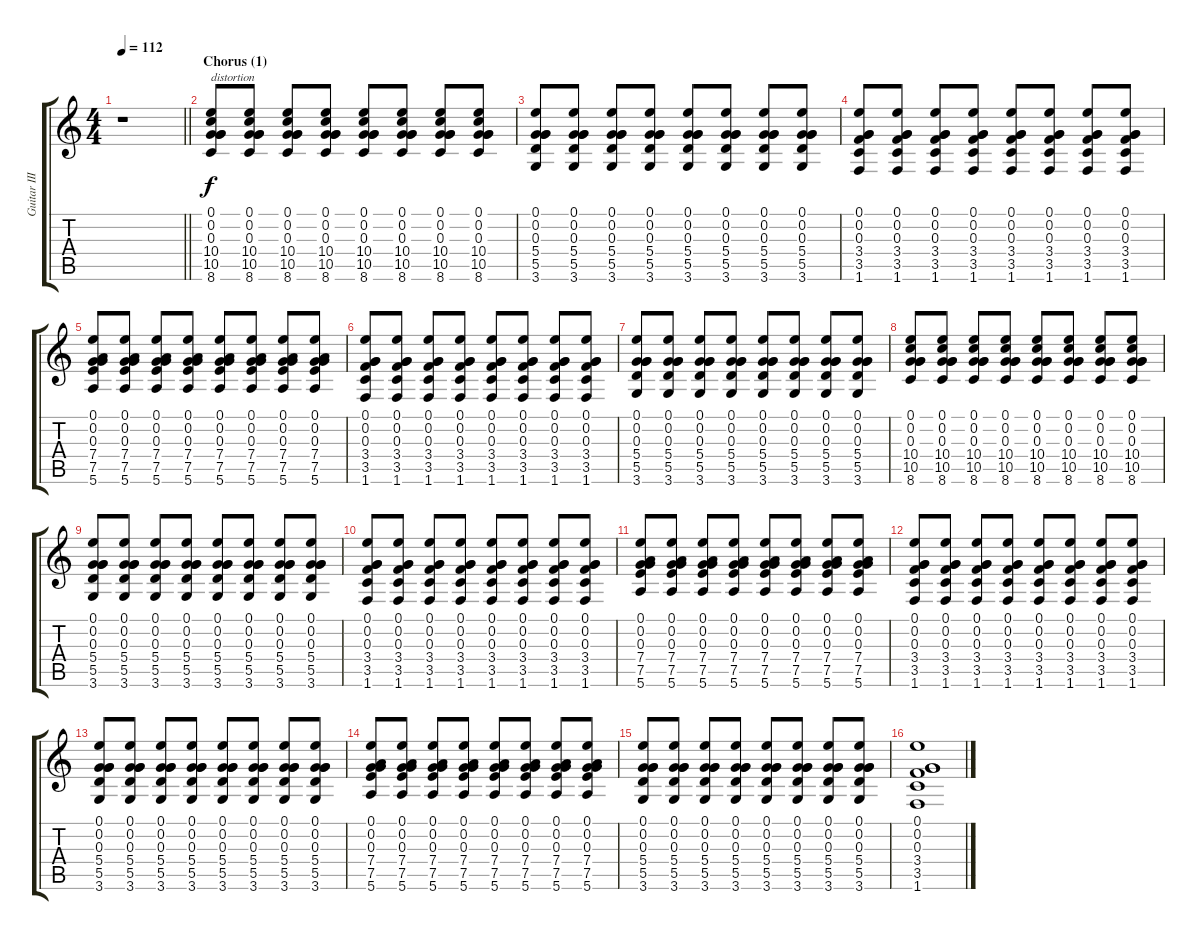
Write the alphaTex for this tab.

\track ("Guitar III (Aiji)" "Guitar III") {instrument electricguitarjazz}
\staff {score tabs}
\tuning (E4 G3 G3 D3 A2 E2) {hide}
\ts (4 4)
\tempo 112
\clef g2
\barLineRight lightlight
\ks c
r.1{dy f} |
\section ("" "Chorus (1)")
(0.1 0.2 0.3 10.4 10.5 8.6).8{txt "distortion" instrument distortionguitar} (0.1 0.2 0.3 10.4 10.5 8.6).8 (0.1 0.2 0.3 10.4 10.5 8.6).8 (0.1 0.2 0.3 10.4 10.5 8.6).8 (0.1 0.2 0.3 10.4 10.5 8.6).8 (0.1 0.2 0.3 10.4 10.5 8.6).8 (0.1 0.2 0.3 10.4 10.5 8.6).8 (0.1 0.2 0.3 10.4 10.5 8.6).8 |
(0.1 0.2 0.3 5.4 5.5 3.6).8 (0.1 0.2 0.3 5.4 5.5 3.6).8 (0.1 0.2 0.3 5.4 5.5 3.6).8 (0.1 0.2 0.3 5.4 5.5 3.6).8 (0.1 0.2 0.3 5.4 5.5 3.6).8 (0.1 0.2 0.3 5.4 5.5 3.6).8 (0.1 0.2 0.3 5.4 5.5 3.6).8 (0.1 0.2 0.3 5.4 5.5 3.6).8 |
(0.1 0.2 0.3 3.4 3.5 1.6).8 (0.1 0.2 0.3 3.4 3.5 1.6).8 (0.1 0.2 0.3 3.4 3.5 1.6).8 (0.1 0.2 0.3 3.4 3.5 1.6).8 (0.1 0.2 0.3 3.4 3.5 1.6).8 (0.1 0.2 0.3 3.4 3.5 1.6).8 (0.1 0.2 0.3 3.4 3.5 1.6).8 (0.1 0.2 0.3 3.4 3.5 1.6).8 |
(0.1 0.2 0.3 7.4 7.5 5.6).8 (0.1 0.2 0.3 7.4 7.5 5.6).8 (0.1 0.2 0.3 7.4 7.5 5.6).8 (0.1 0.2 0.3 7.4 7.5 5.6).8 (0.1 0.2 0.3 7.4 7.5 5.6).8 (0.1 0.2 0.3 7.4 7.5 5.6).8 (0.1 0.2 0.3 7.4 7.5 5.6).8 (0.1 0.2 0.3 7.4 7.5 5.6).8 |
(0.1 0.2 0.3 3.4 3.5 1.6).8 (0.1 0.2 0.3 3.4 3.5 1.6).8 (0.1 0.2 0.3 3.4 3.5 1.6).8 (0.1 0.2 0.3 3.4 3.5 1.6).8 (0.1 0.2 0.3 3.4 3.5 1.6).8 (0.1 0.2 0.3 3.4 3.5 1.6).8 (0.1 0.2 0.3 3.4 3.5 1.6).8 (0.1 0.2 0.3 3.4 3.5 1.6).8 |
(0.1 0.2 0.3 5.4 5.5 3.6).8 (0.1 0.2 0.3 5.4 5.5 3.6).8 (0.1 0.2 0.3 5.4 5.5 3.6).8 (0.1 0.2 0.3 5.4 5.5 3.6).8 (0.1 0.2 0.3 5.4 5.5 3.6).8 (0.1 0.2 0.3 5.4 5.5 3.6).8 (0.1 0.2 0.3 5.4 5.5 3.6).8 (0.1 0.2 0.3 5.4 5.5 3.6).8 |
(0.1 0.2 0.3 10.4 10.5 8.6).8 (0.1 0.2 0.3 10.4 10.5 8.6).8 (0.1 0.2 0.3 10.4 10.5 8.6).8 (0.1 0.2 0.3 10.4 10.5 8.6).8 (0.1 0.2 0.3 10.4 10.5 8.6).8 (0.1 0.2 0.3 10.4 10.5 8.6).8 (0.1 0.2 0.3 10.4 10.5 8.6).8 (0.1 0.2 0.3 10.4 10.5 8.6).8 |
(0.1 0.2 0.3 5.4 5.5 3.6).8 (0.1 0.2 0.3 5.4 5.5 3.6).8 (0.1 0.2 0.3 5.4 5.5 3.6).8 (0.1 0.2 0.3 5.4 5.5 3.6).8 (0.1 0.2 0.3 5.4 5.5 3.6).8 (0.1 0.2 0.3 5.4 5.5 3.6).8 (0.1 0.2 0.3 5.4 5.5 3.6).8 (0.1 0.2 0.3 5.4 5.5 3.6).8 |
(0.1 0.2 0.3 3.4 3.5 1.6).8 (0.1 0.2 0.3 3.4 3.5 1.6).8 (0.1 0.2 0.3 3.4 3.5 1.6).8 (0.1 0.2 0.3 3.4 3.5 1.6).8 (0.1 0.2 0.3 3.4 3.5 1.6).8 (0.1 0.2 0.3 3.4 3.5 1.6).8 (0.1 0.2 0.3 3.4 3.5 1.6).8 (0.1 0.2 0.3 3.4 3.5 1.6).8 |
(0.1 0.2 0.3 7.4 7.5 5.6).8 (0.1 0.2 0.3 7.4 7.5 5.6).8 (0.1 0.2 0.3 7.4 7.5 5.6).8 (0.1 0.2 0.3 7.4 7.5 5.6).8 (0.1 0.2 0.3 7.4 7.5 5.6).8 (0.1 0.2 0.3 7.4 7.5 5.6).8 (0.1 0.2 0.3 7.4 7.5 5.6).8 (0.1 0.2 0.3 7.4 7.5 5.6).8 |
(0.1 0.2 0.3 3.4 3.5 1.6).8 (0.1 0.2 0.3 3.4 3.5 1.6).8 (0.1 0.2 0.3 3.4 3.5 1.6).8 (0.1 0.2 0.3 3.4 3.5 1.6).8 (0.1 0.2 0.3 3.4 3.5 1.6).8 (0.1 0.2 0.3 3.4 3.5 1.6).8 (0.1 0.2 0.3 3.4 3.5 1.6).8 (0.1 0.2 0.3 3.4 3.5 1.6).8 |
(0.1 0.2 0.3 5.4 5.5 3.6).8 (0.1 0.2 0.3 5.4 5.5 3.6).8 (0.1 0.2 0.3 5.4 5.5 3.6).8 (0.1 0.2 0.3 5.4 5.5 3.6).8 (0.1 0.2 0.3 5.4 5.5 3.6).8 (0.1 0.2 0.3 5.4 5.5 3.6).8 (0.1 0.2 0.3 5.4 5.5 3.6).8 (0.1 0.2 0.3 5.4 5.5 3.6).8 |
(0.1 0.2 0.3 7.4 7.5 5.6).8 (0.1 0.2 0.3 7.4 7.5 5.6).8 (0.1 0.2 0.3 7.4 7.5 5.6).8 (0.1 0.2 0.3 7.4 7.5 5.6).8 (0.1 0.2 0.3 7.4 7.5 5.6).8 (0.1 0.2 0.3 7.4 7.5 5.6).8 (0.1 0.2 0.3 7.4 7.5 5.6).8 (0.1 0.2 0.3 7.4 7.5 5.6).8 |
(0.1 0.2 0.3 5.4 5.5 3.6).8 (0.1 0.2 0.3 5.4 5.5 3.6).8 (0.1 0.2 0.3 5.4 5.5 3.6).8 (0.1 0.2 0.3 5.4 5.5 3.6).8 (0.1 0.2 0.3 5.4 5.5 3.6).8 (0.1 0.2 0.3 5.4 5.5 3.6).8 (0.1 0.2 0.3 5.4 5.5 3.6).8 (0.1 0.2 0.3 5.4 5.5 3.6).8 |
(0.1 0.2 0.3 3.4 3.5 1.6).1
